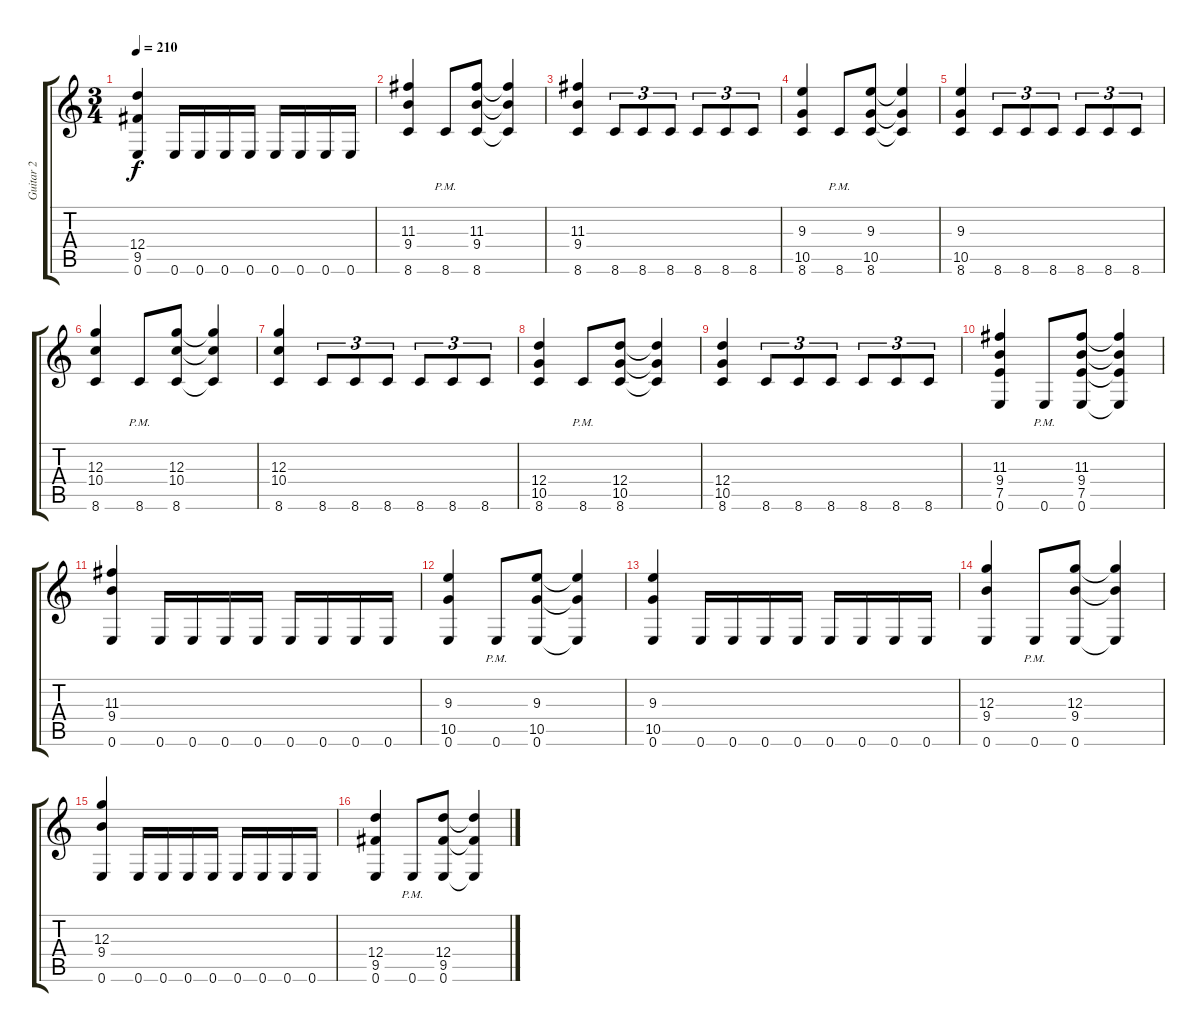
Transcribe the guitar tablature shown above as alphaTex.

\track ("Guitar 2" "Guitar 2") {instrument distortionguitar}
\staff {score tabs}
\tuning (E4 B3 G3 D3 A2 E2) {hide}
\ts (3 4)
\tempo 210
\clef g2
\ks c
(12.4 9.5 0.6).4{dy f} 0.6.16 0.6.16 0.6.16 0.6.16 0.6.16 0.6.16 0.6.16 0.6.16 |
(11.3 9.4 8.6).4 8.6{pm}.8 (11.3 9.4 8.6).8 (11.3{t} 9.4{t} 8.6{t}).4 |
(11.3 9.4 8.6).4 8.6.8{tu (3 2)} 8.6.8{tu (3 2)} 8.6.8{tu (3 2)} 8.6.8{tu (3 2)} 8.6.8{tu (3 2)} 8.6.8{tu (3 2)} |
(9.3 10.5 8.6).4 8.6{pm}.8 (9.3 10.5 8.6).8 (9.3{t} 10.5{t} 8.6{t}).4 |
(9.3 10.5 8.6).4 8.6.8{tu (3 2)} 8.6.8{tu (3 2)} 8.6.8{tu (3 2)} 8.6.8{tu (3 2)} 8.6.8{tu (3 2)} 8.6.8{tu (3 2)} |
(12.3 10.4 8.6).4 8.6{pm}.8 (12.3 10.4 8.6).8 (12.3{t} 10.4{t} 8.6{t}).4 |
(12.3 10.4 8.6).4 8.6.8{tu (3 2)} 8.6.8{tu (3 2)} 8.6.8{tu (3 2)} 8.6.8{tu (3 2)} 8.6.8{tu (3 2)} 8.6.8{tu (3 2)} |
(12.4 10.5 8.6).4 8.6{pm}.8 (12.4 10.5 8.6).8 (12.4{t} 10.5{t} 8.6{t}).4 |
(12.4 10.5 8.6).4 8.6.8{tu (3 2)} 8.6.8{tu (3 2)} 8.6.8{tu (3 2)} 8.6.8{tu (3 2)} 8.6.8{tu (3 2)} 8.6.8{tu (3 2)} |
(11.3 9.4 7.5 0.6).4 0.6{pm}.8 (11.3 9.4 7.5 0.6).8 (11.3{t} 9.4{t} 7.5{t} 0.6{t}).4 |
(11.3 9.4 0.6).4 0.6.16 0.6.16 0.6.16 0.6.16 0.6.16 0.6.16 0.6.16 0.6.16 |
(9.3 10.5 0.6).4 0.6{pm}.8 (9.3 10.5 0.6).8 (9.3{t} 10.5{t} 0.6{t}).4 |
(9.3 10.5 0.6).4 0.6.16 0.6.16 0.6.16 0.6.16 0.6.16 0.6.16 0.6.16 0.6.16 |
(12.3 9.4 0.6).4 0.6{pm}.8 (12.3 9.4 0.6).8 (12.3{t} 9.4{t} 0.6{t}).4 |
(12.3 9.4 0.6).4 0.6.16 0.6.16 0.6.16 0.6.16 0.6.16 0.6.16 0.6.16 0.6.16 |
(12.4 9.5 0.6).4 0.6{pm}.8 (12.4 9.5 0.6).8 (12.4{t} 9.5{t} 0.6{t}).4
